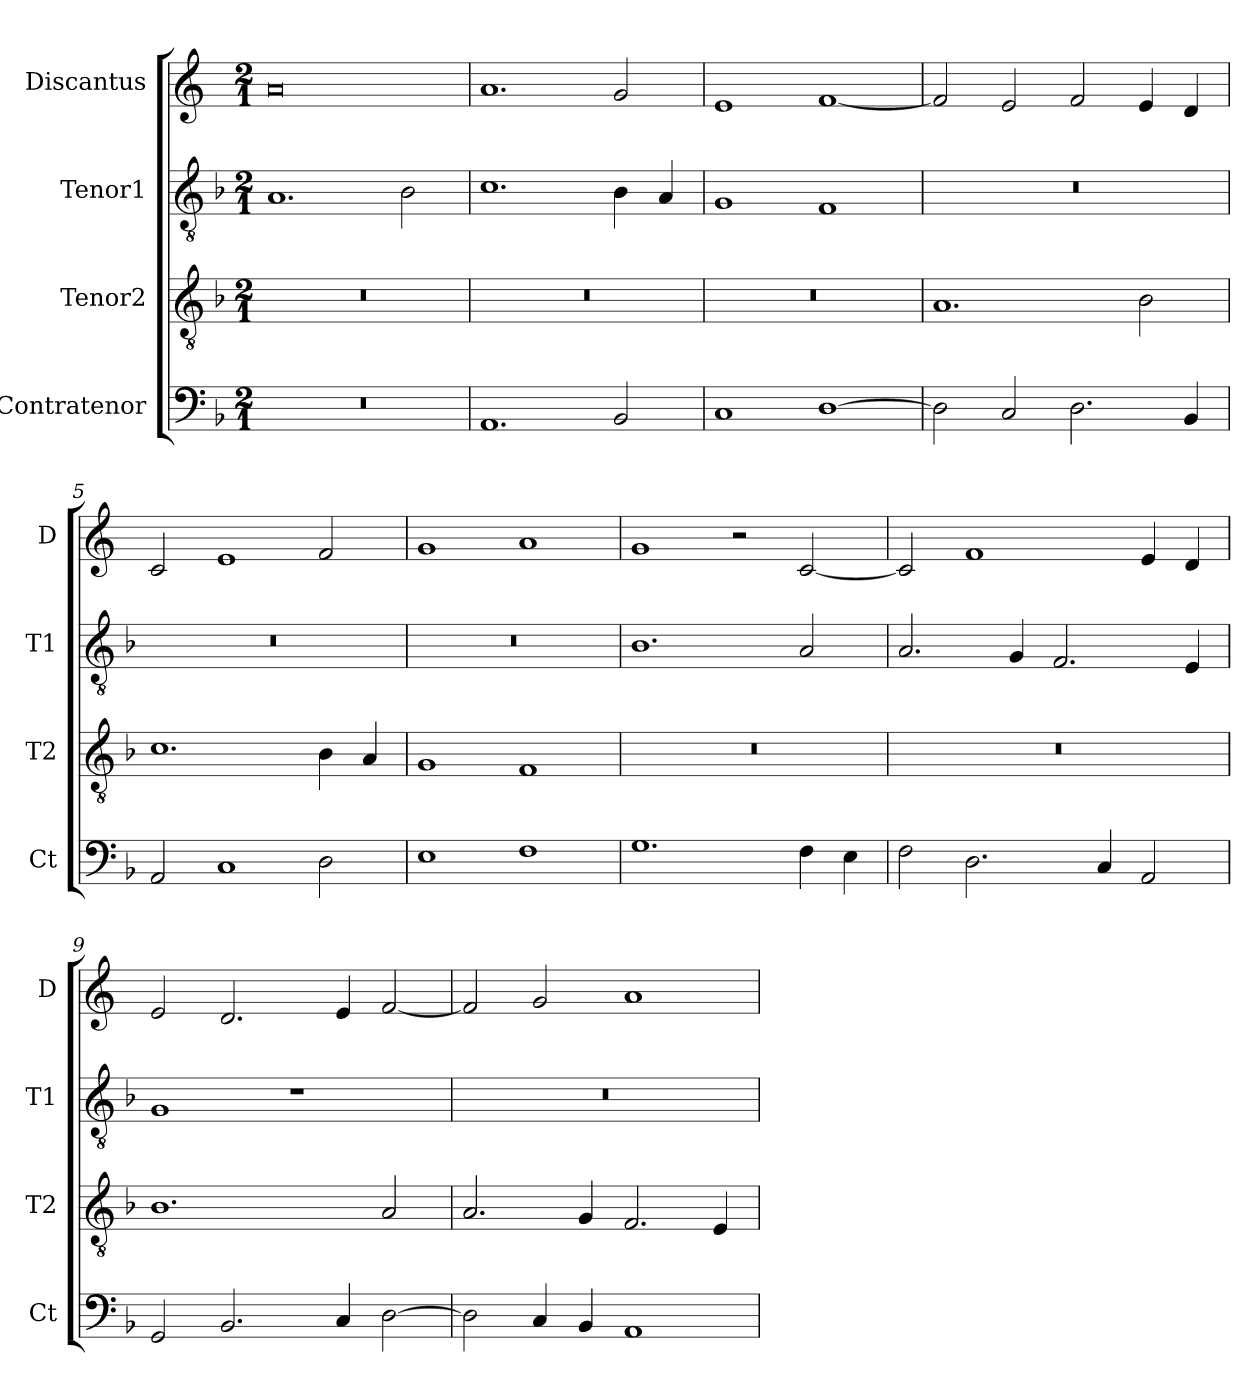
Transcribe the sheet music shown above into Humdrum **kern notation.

**kern	**kern	**kern	**kern
*part4	*part3	*part2	*part1
*staff4	*staff3	*staff2	*staff1
*I"Contratenor	*I"Tenor2	*I"Tenor1	*I"Discantus
*I'Ct	*I'T2	*I'T1	*I'D
*clefF4	*clefGv2	*clefGv2	*clefG2
*k[b-]	*k[b-]	*k[b-]	*k[]
*M2/1	*M2/1	*M2/1	*M2/1
=1	=1	=1	=1
0r	0r	1.A	0a
.	.	2B-	.
=2	=2	=2	=2
1.AA	0r	1.c	1.a
2BB-	.	4B-	2g
.	.	4A	.
=3	=3	=3	=3
1C	0r	1G	1e
[1D	.	1F	[1f
=4	=4	=4	=4
2D]	1.A	0r	2f]
2C	.	.	2e
2.D	.	.	2f
.	2B-	.	4e
4BB-	.	.	4d
=5	=5	=5	=5
2AA	1.c	0r	2c
1C	.	.	1e
2D	4B-	.	2f
.	4A	.	.
=6	=6	=6	=6
1E	1G	0r	1g
1F	1F	.	1a
=7	=7	=7	=7
1.G	0r	1.B-	1g
.	.	.	2r
4F	.	2A	[2c
4E	.	.	.
=8	=8	=8	=8
2F	0r	2.A	2c]
2.D	.	.	1f
.	.	4G	.
.	.	2.F	.
4C	.	.	.
2AA	.	.	4e
.	.	4E	4d
=9	=9	=9	=9
2GG	1.B-	1G	2e
2.BB-	.	.	2.d
.	.	1r	.
4C	.	.	4e
[2D	2A	.	[2f
=10	=10	=10	=10
2D]	2.A	0r	2f]
4C	.	.	2g
4BB-	4G	.	.
1AA	2.F	.	1a
.	4E	.	.
=	=	=	=
*-	*-	*-	*-
